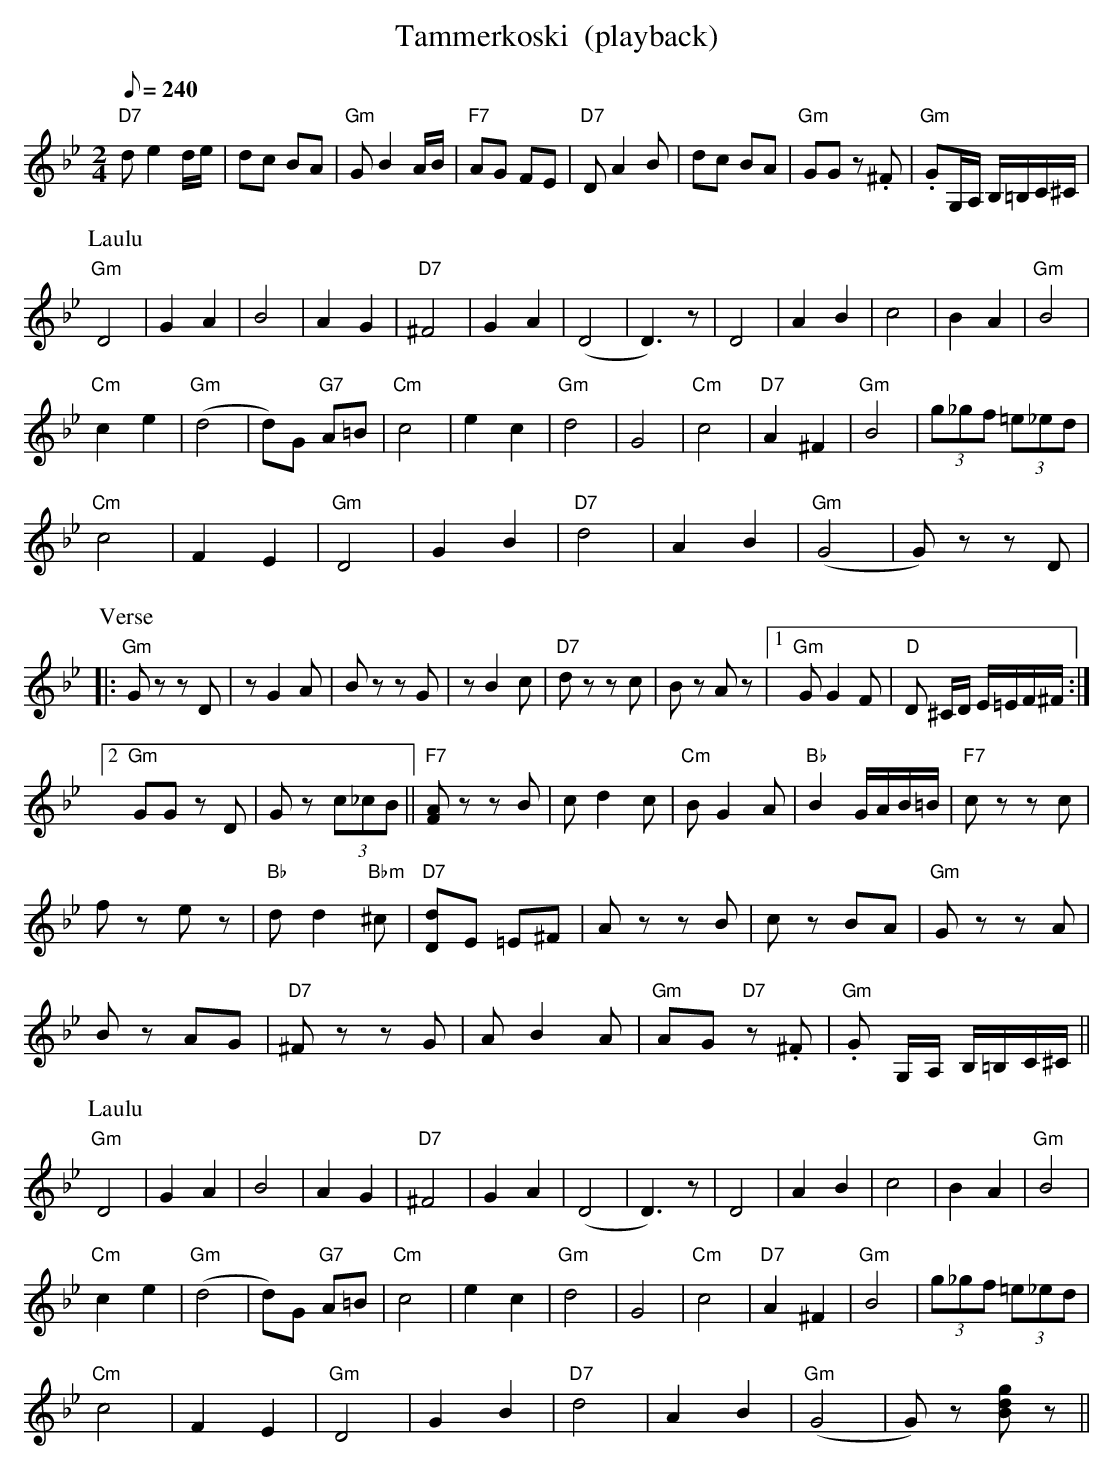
X:1
T:Tammerkoski  (playback)
M:2/4
L:1/8
Q:1/8=240
K:Gm
"D7" d e2 d/2e/2 | dc BA | "Gm" G B2 A/2B/2 | "F7" AG FE |
"D7" D A2 B | dc BA | "Gm" GG z .^F | "Gm" .GG,/2A,/2 B,/2=B,/2C/2^C/2 | !
P:Laulu
"Gm" D4 | G2 A2 | B4 | A2 G2 |
"D7" ^F4 | G2 A2 | (D4 | D3) z |
D4 | A2 B2 | c4 | B2 A2 |
"Gm" B4 | !
"Cm" c2 e2 | "Gm" (d4 | d)G "G7" A=B |
"Cm" c4 | e2 c2 | "Gm" d4 | G4 |
"Cm" c4 | "D7" A2 ^F2 | "Gm" B4 | (3g_gf (3=e_ed | !
"Cm" c4 | F2 E2 | "Gm" D4 | G2 B2 |
"D7" d4 | A2 B2 | "Gm" (G4 | G) z z D | !
P:Verse
|: "Gm" G z z D | z G2 A | B z z G | z B2 c |
"D7" d z z c | B z A z |[1 "Gm" G G2 F | "D" D ^C/2D/2 E/2=E/2F/2^F/2 :| !
[2 "Gm" GG z D | G z (3c_cB ||
"F7" [AF] z z B | c d2 c  | "Cm" B G2 A |
"Bb" B2 G/2A/2B/2=B/2 | "F7" c z z c | !
f z e z | "Bb" d d2 "Bbm" ^c |
"D7" [dD]E =E^F | A z z B | c z BA | "Gm" G z z A | !
B z AG | "D7" ^F z z G | A B2 A | "Gm" AG "D7" z .^F |
"Gm" .G G,/2A,/2 B,/2=B,/2C/2^C/2 ||
P:Laulu
"Gm" D4 | G2 A2 | B4 | A2 G2 |
"D7" ^F4 | G2 A2 | (D4 | D3) z |
D4 | A2 B2 | c4 | B2 A2 |
"Gm" B4 | !
"Cm" c2 e2 | "Gm" (d4 | d)G "G7" A=B |
"Cm" c4 | e2 c2 | "Gm" d4 | G4 |
"Cm" c4 | "D7" A2 ^F2 | "Gm" B4 | (3g_gf (3=e_ed | !
"Cm" c4 | F2 E2 | "Gm" D4 | G2 B2 |
"D7" d4 | A2 B2 | "Gm" (G4 | G) z [gdB] z ||
